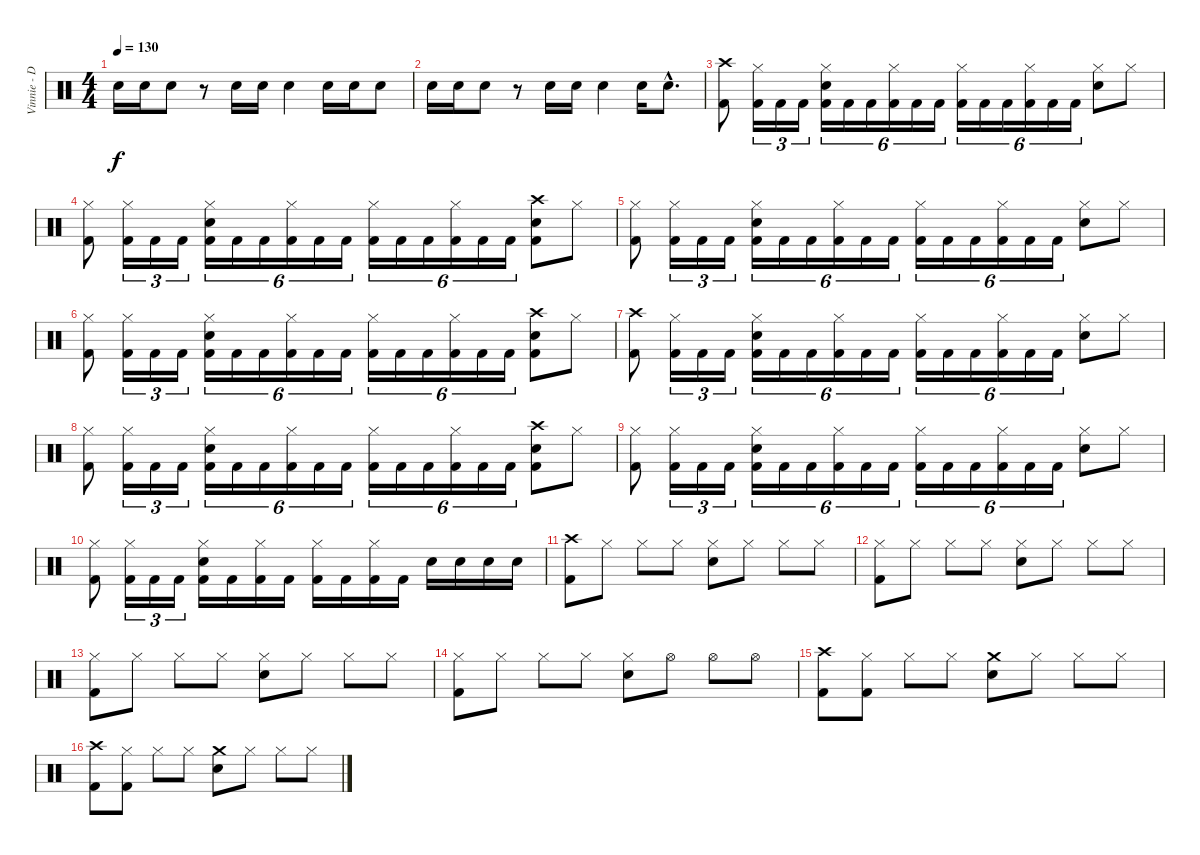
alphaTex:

\track ("Vinnie - Drums" "Vinnie - D") {instrument percussion}
\staff {score}
\articulation defaults
\ts (4 4)
\tempo 130
\tempo 128
\tempo 130
\clef neutral
\ks c "Electric Snare (hit)".16{dy f} "Electric Snare (hit)".16 "Electric Snare (hit)".8
r.8 "Electric Snare (hit)".16 "Electric Snare (hit)".16 "Electric Snare (hit)".4 "Electric Snare (hit)".16 "Electric Snare (hit)".16 "Electric Snare (hit)".8 |
"Electric Snare (hit)".16 "Electric Snare (hit)".16 "Electric Snare (hit)".8 r.8 "Electric Snare (hit)".16 "Electric Snare (hit)".16 "Electric Snare (hit)".4 "Electric Snare (hit)".16 "Electric Snare (hit)"{hac}.8{d} |
("Crash high (hit)" "Kick (hit) 2").8 ("Hi-Hat (closed)" "Kick (hit) 2").16{tu (3 2)} "Kick (hit) 2".16{tu (3 2)} "Kick (hit) 2".16{tu (3 2)} ("Hi-Hat (closed)" "Electric Snare (hit)" "Kick (hit) 2").16{tu (6 4)} "Kick (hit) 2".16{tu (6 4)} "Kick (hit) 2".16{tu (6 4)} ("Hi-Hat (closed)" "Kick (hit) 2").16{tu (6 4)} "Kick (hit) 2".16{tu (6 4)} "Kick (hit) 2".16{tu (6 4)} ("Hi-Hat (closed)" "Kick (hit) 2").16{tu (6 4)} "Kick (hit) 2".16{tu (6 4)} "Kick (hit) 2".16{tu (6 4)} ("Hi-Hat (closed)" "Kick (hit) 2").16{tu (6 4)} "Kick (hit) 2".16{tu (6 4)} "Kick (hit) 2".16{tu (6 4)} ("Hi-Hat (closed)" "Electric Snare (hit)").8 "Hi-Hat (closed)".8 |
("Hi-Hat (closed)" "Kick (hit) 2").8 ("Hi-Hat (closed)" "Kick (hit) 2").16{tu (3 2)} "Kick (hit) 2".16{tu (3 2)} "Kick (hit) 2".16{tu (3 2)} ("Hi-Hat (closed)" "Electric Snare (hit)" "Kick (hit) 2").16{tu (6 4)} "Kick (hit) 2".16{tu (6 4)} "Kick (hit) 2".16{tu (6 4)} ("Hi-Hat (closed)" "Kick (hit) 2").16{tu (6 4)} "Kick (hit) 2".16{tu (6 4)} "Kick (hit) 2".16{tu (6 4)} ("Hi-Hat (closed)" "Kick (hit) 2").16{tu (6 4)} "Kick (hit) 2".16{tu (6 4)} "Kick (hit) 2".16{tu (6 4)} ("Hi-Hat (closed)" "Kick (hit) 2").16{tu (6 4)} "Kick (hit) 2".16{tu (6 4)} "Kick (hit) 2".16{tu (6 4)} ("Crash high (hit)" "Electric Snare (hit)" "Kick (hit) 2").8 "Hi-Hat (closed)".8 |
("Hi-Hat (closed)" "Kick (hit) 2").8 ("Hi-Hat (closed)" "Kick (hit) 2").16{tu (3 2)} "Kick (hit) 2".16{tu (3 2)} "Kick (hit) 2".16{tu (3 2)} ("Hi-Hat (closed)" "Electric Snare (hit)" "Kick (hit) 2").16{tu (6 4)} "Kick (hit) 2".16{tu (6 4)} "Kick (hit) 2".16{tu (6 4)} ("Hi-Hat (closed)" "Kick (hit) 2").16{tu (6 4)} "Kick (hit) 2".16{tu (6 4)} "Kick (hit) 2".16{tu (6 4)} ("Hi-Hat (closed)" "Kick (hit) 2").16{tu (6 4)} "Kick (hit) 2".16{tu (6 4)} "Kick (hit) 2".16{tu (6 4)} ("Hi-Hat (closed)" "Kick (hit) 2").16{tu (6 4)} "Kick (hit) 2".16{tu (6 4)} "Kick (hit) 2".16{tu (6 4)} ("Hi-Hat (closed)" "Electric Snare (hit)").8 "Hi-Hat (closed)".8 |
("Hi-Hat (closed)" "Kick (hit) 2").8 ("Hi-Hat (closed)" "Kick (hit) 2").16{tu (3 2)} "Kick (hit) 2".16{tu (3 2)} "Kick (hit) 2".16{tu (3 2)} ("Hi-Hat (closed)" "Electric Snare (hit)" "Kick (hit) 2").16{tu (6 4)} "Kick (hit) 2".16{tu (6 4)} "Kick (hit) 2".16{tu (6 4)} ("Hi-Hat (closed)" "Kick (hit) 2").16{tu (6 4)} "Kick (hit) 2".16{tu (6 4)} "Kick (hit) 2".16{tu (6 4)} ("Hi-Hat (closed)" "Kick (hit) 2").16{tu (6 4)} "Kick (hit) 2".16{tu (6 4)} "Kick (hit) 2".16{tu (6 4)} ("Hi-Hat (closed)" "Kick (hit) 2").16{tu (6 4)} "Kick (hit) 2".16{tu (6 4)} "Kick (hit) 2".16{tu (6 4)} ("Crash high (hit)" "Electric Snare (hit)" "Kick (hit) 2").8 "Hi-Hat (closed)".8 |
("Crash high (hit)" "Kick (hit) 2").8 ("Hi-Hat (closed)" "Kick (hit) 2").16{tu (3 2)} "Kick (hit) 2".16{tu (3 2)} "Kick (hit) 2".16{tu (3 2)} ("Hi-Hat (closed)" "Electric Snare (hit)" "Kick (hit) 2").16{tu (6 4)} "Kick (hit) 2".16{tu (6 4)} "Kick (hit) 2".16{tu (6 4)} ("Hi-Hat (closed)" "Kick (hit) 2").16{tu (6 4)} "Kick (hit) 2".16{tu (6 4)} "Kick (hit) 2".16{tu (6 4)} ("Hi-Hat (closed)" "Kick (hit) 2").16{tu (6 4)} "Kick (hit) 2".16{tu (6 4)} "Kick (hit) 2".16{tu (6 4)} ("Hi-Hat (closed)" "Kick (hit) 2").16{tu (6 4)} "Kick (hit) 2".16{tu (6 4)} "Kick (hit) 2".16{tu (6 4)} ("Hi-Hat (closed)" "Electric Snare (hit)").8 "Hi-Hat (closed)".8 |
("Hi-Hat (closed)" "Kick (hit) 2").8 ("Hi-Hat (closed)" "Kick (hit) 2").16{tu (3 2)} "Kick (hit) 2".16{tu (3 2)} "Kick (hit) 2".16{tu (3 2)} ("Hi-Hat (closed)" "Electric Snare (hit)" "Kick (hit) 2").16{tu (6 4)} "Kick (hit) 2".16{tu (6 4)} "Kick (hit) 2".16{tu (6 4)} ("Hi-Hat (closed)" "Kick (hit) 2").16{tu (6 4)} "Kick (hit) 2".16{tu (6 4)} "Kick (hit) 2".16{tu (6 4)} ("Hi-Hat (closed)" "Kick (hit) 2").16{tu (6 4)} "Kick (hit) 2".16{tu (6 4)} "Kick (hit) 2".16{tu (6 4)} ("Hi-Hat (closed)" "Kick (hit) 2").16{tu (6 4)} "Kick (hit) 2".16{tu (6 4)} "Kick (hit) 2".16{tu (6 4)} ("Crash high (hit)" "Electric Snare (hit)" "Kick (hit) 2").8 "Hi-Hat (closed)".8 |
("Hi-Hat (closed)" "Kick (hit) 2").8 ("Hi-Hat (closed)" "Kick (hit) 2").16{tu (3 2)} "Kick (hit) 2".16{tu (3 2)} "Kick (hit) 2".16{tu (3 2)} ("Hi-Hat (closed)" "Electric Snare (hit)" "Kick (hit) 2").16{tu (6 4)} "Kick (hit) 2".16{tu (6 4)} "Kick (hit) 2".16{tu (6 4)} ("Hi-Hat (closed)" "Kick (hit) 2").16{tu (6 4)} "Kick (hit) 2".16{tu (6 4)} "Kick (hit) 2".16{tu (6 4)} ("Hi-Hat (closed)" "Kick (hit) 2").16{tu (6 4)} "Kick (hit) 2".16{tu (6 4)} "Kick (hit) 2".16{tu (6 4)} ("Hi-Hat (closed)" "Kick (hit) 2").16{tu (6 4)} "Kick (hit) 2".16{tu (6 4)} "Kick (hit) 2".16{tu (6 4)} ("Hi-Hat (closed)" "Electric Snare (hit)").8 "Hi-Hat (closed)".8 |
("Hi-Hat (closed)" "Kick (hit) 2").8 ("Hi-Hat (closed)" "Kick (hit) 2").16{tu (3 2)} "Kick (hit) 2".16{tu (3 2)} "Kick (hit) 2".16{tu (3 2)} ("Hi-Hat (closed)" "Electric Snare (hit)" "Kick (hit) 2").16 "Kick (hit) 2".16 ("Hi-Hat (closed)" "Kick (hit) 2").16 "Kick (hit) 2".16 ("Hi-Hat (closed)" "Kick (hit) 2").16 "Kick (hit) 2".16 ("Hi-Hat (closed)" "Kick (hit) 2").16 "Kick (hit) 2".16 "Electric Snare (hit)".16 "Electric Snare (hit)".16 "Electric Snare (hit)".16 "Electric Snare (hit)".16 |
("Crash high (hit)" "Kick (hit) 2").8 "Hi-Hat (closed)".8 "Hi-Hat (closed)".8 "Hi-Hat (closed)".8 ("Hi-Hat (closed)" "Electric Snare (hit)").8 "Hi-Hat (closed)".8 "Hi-Hat (closed)".8 "Hi-Hat (closed)".8 |
("Hi-Hat (closed)" "Kick (hit) 2").8 "Hi-Hat (closed)".8 "Hi-Hat (closed)".8 "Hi-Hat (closed)".8 ("Hi-Hat (closed)" "Electric Snare (hit)").8 "Hi-Hat (closed)".8 "Hi-Hat (closed)".8 "Hi-Hat (closed)".8 |
("Hi-Hat (closed)" "Kick (hit) 2").8 "Hi-Hat (closed)".8 "Hi-Hat (closed)".8 "Hi-Hat (closed)".8 ("Hi-Hat (closed)" "Electric Snare (hit)").8 "Hi-Hat (closed)".8 "Hi-Hat (closed)".8 "Hi-Hat (closed)".8 |
("Hi-Hat (closed)" "Kick (hit) 2").8 "Hi-Hat (closed)".8 "Hi-Hat (closed)".8 "Hi-Hat (closed)".8 ("Hi-Hat (closed)" "Electric Snare (hit)").8 "Hi-Hat (open)".8 "Hi-Hat (open)".8 "Hi-Hat (open)".8 |
("Crash high (hit)" "Kick (hit) 2").8 ("Hi-Hat (closed)" "Kick (hit) 2").8 "Hi-Hat (closed)".8 "Hi-Hat (closed)".8 ("Crash medium (hit)" "Electric Snare (hit)").8 "Hi-Hat (closed)".8 "Hi-Hat (closed)".8 "Hi-Hat (closed)".8 |
("Crash high (hit)" "Kick (hit) 2").8 ("Hi-Hat (closed)" "Kick (hit) 2").8 "Hi-Hat (closed)".8 "Hi-Hat (closed)".8 ("Crash medium (hit)" "Electric Snare (hit)").8 "Hi-Hat (closed)".8 "Hi-Hat (closed)".8 "Hi-Hat (closed)".8
